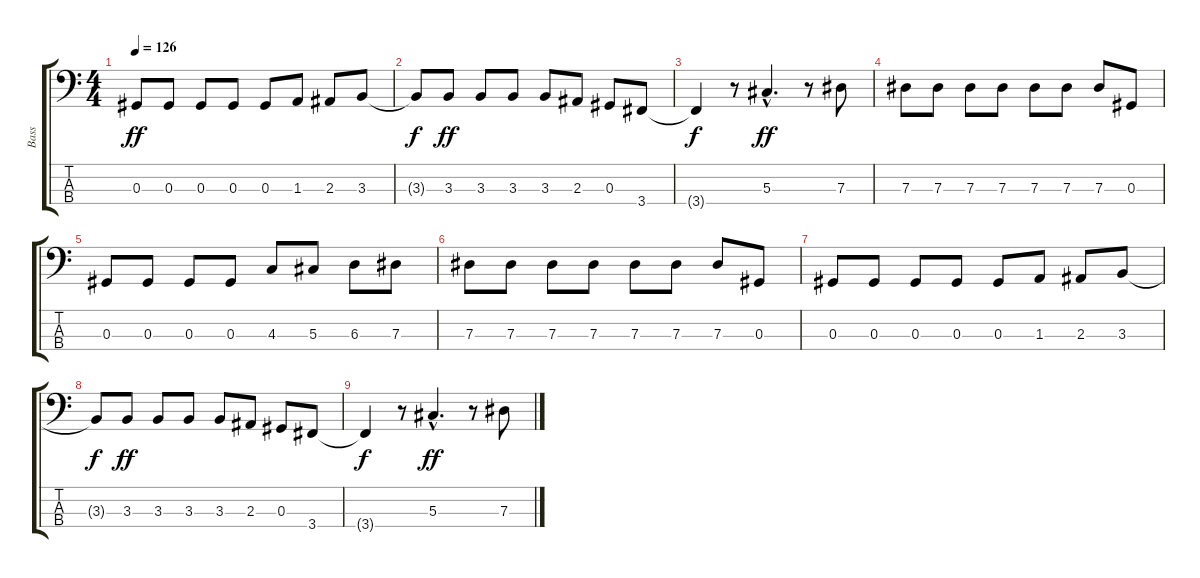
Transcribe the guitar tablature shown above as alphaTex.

\track ("Bass" "Bass") {instrument electricbasspick}
\staff {score tabs}
\tuning (Gb2 Db2 Ab1 Eb1) {hide}
\ts (4 4)
\tempo 126
\clef f4
\ks c
0.3.8{dy ff} 0.3.8 0.3.8 0.3.8 0.3.8 1.3.8 2.3.8 3.3.8 |
3.3{t}.8{dy f} 3.3.8{dy ff} 3.3.8 3.3.8 3.3.8 2.3.8 0.3.8 3.4.8 |
3.4{t}.4{dy f} r.8 5.3{hac}.4{d dy ff} r.8 7.3.8 |
7.3.8 7.3.8 7.3.8 7.3.8 7.3.8 7.3.8 7.3.8 0.3.8 |
0.3.8 0.3.8 0.3.8 0.3.8 4.3.8 5.3.8 6.3.8 7.3.8 |
7.3.8{volume 8} 7.3.8 7.3.8 7.3.8 7.3.8 7.3.8 7.3.8 0.3.8 |
0.3.8 0.3.8 0.3.8 0.3.8 0.3.8 1.3.8 2.3.8 3.3.8 |
3.3{t}.8{dy f} 3.3.8{dy ff volume 0} 3.3.8 3.3.8 3.3.8 2.3.8 0.3.8 3.4.8 |
3.4{t}.4{dy f} r.8 5.3{hac}.4{d dy ff} r.8 7.3.8
